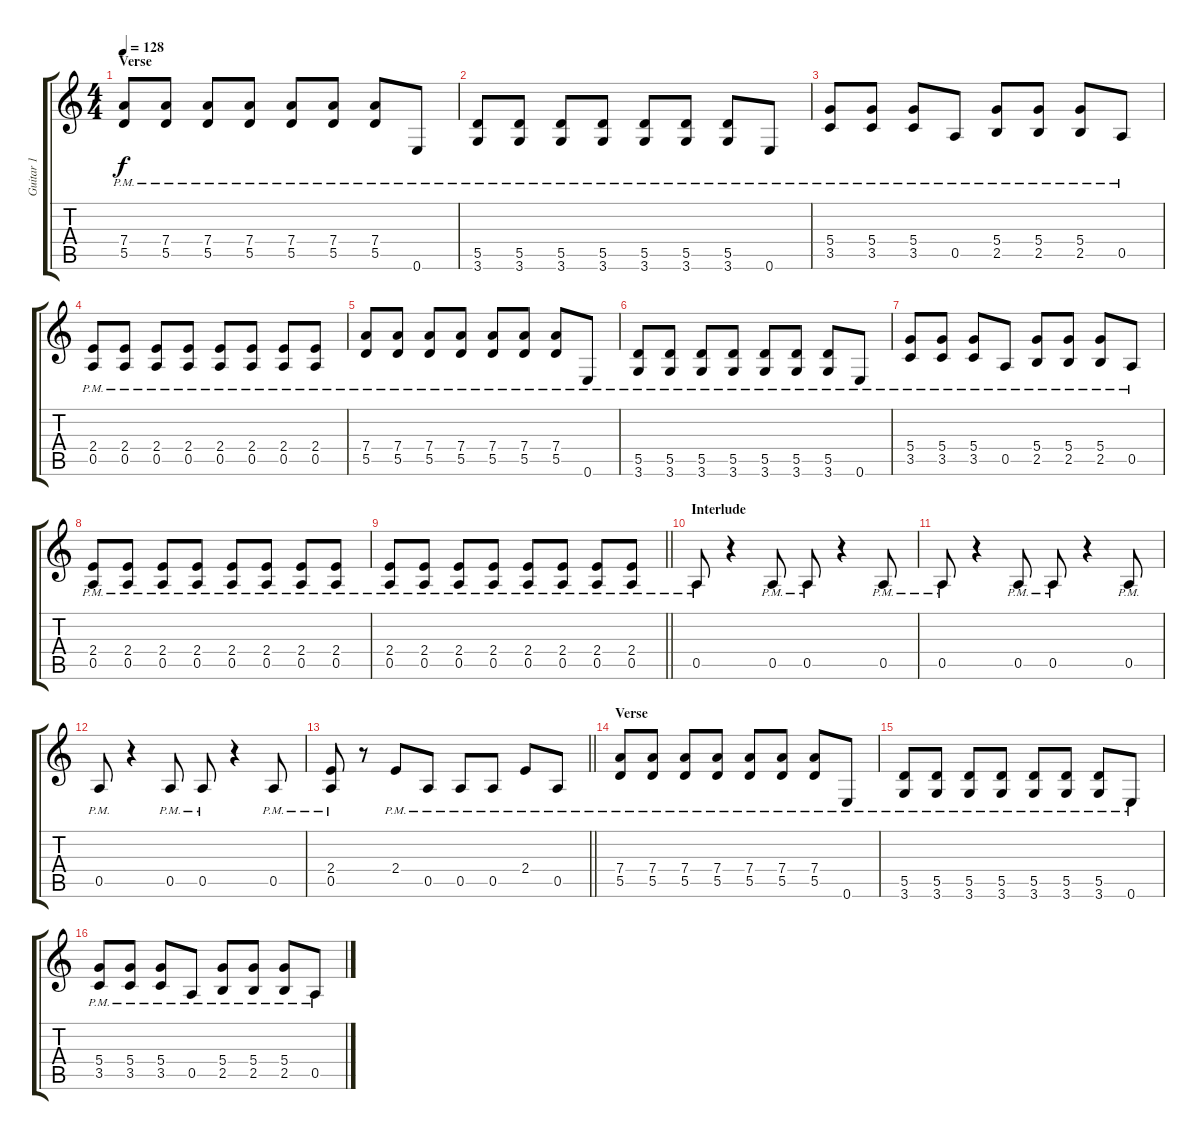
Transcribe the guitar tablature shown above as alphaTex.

\track ("Guitar 1" "Guitar 1") {instrument overdrivenguitar}
\staff {score tabs}
\tuning (E4 B3 G3 D3 A2 E2) {hide}
\ts (4 4)
\section ("" "Verse")
\tempo 128
\clef g2
\ks c
(7.4{pm} 5.5{pm}).8{dy f} (7.4{pm} 5.5{pm}).8 (7.4{pm} 5.5{pm}).8 (7.4{pm} 5.5{pm}).8 (7.4{pm} 5.5{pm}).8 (7.4{pm} 5.5{pm}).8 (7.4{pm} 5.5{pm}).8 0.6{pm}.8 |
(5.5{pm} 3.6{pm}).8 (5.5{pm} 3.6{pm}).8 (5.5{pm} 3.6{pm}).8 (5.5{pm} 3.6{pm}).8 (5.5{pm} 3.6{pm}).8 (5.5{pm} 3.6{pm}).8 (5.5{pm} 3.6{pm}).8 0.6{pm}.8 |
(5.4{pm} 3.5{pm}).8 (5.4{pm} 3.5{pm}).8 (5.4{pm} 3.5{pm}).8 0.5{pm}.8 (5.4{pm} 2.5{pm}).8 (5.4{pm} 2.5{pm}).8 (5.4{pm} 2.5{pm}).8 0.5{pm}.8 |
(2.4{pm} 0.5{pm}).8 (2.4{pm} 0.5{pm}).8 (2.4{pm} 0.5{pm}).8 (2.4{pm} 0.5{pm}).8 (2.4{pm} 0.5{pm}).8 (2.4{pm} 0.5{pm}).8 (2.4{pm} 0.5{pm}).8 (2.4{pm} 0.5{pm}).8 |
(7.4{pm} 5.5{pm}).8 (7.4{pm} 5.5{pm}).8 (7.4{pm} 5.5{pm}).8 (7.4{pm} 5.5{pm}).8 (7.4{pm} 5.5{pm}).8 (7.4{pm} 5.5{pm}).8 (7.4{pm} 5.5{pm}).8 0.6{pm}.8 |
(5.5{pm} 3.6{pm}).8 (5.5{pm} 3.6{pm}).8 (5.5{pm} 3.6{pm}).8 (5.5{pm} 3.6{pm}).8 (5.5{pm} 3.6{pm}).8 (5.5{pm} 3.6{pm}).8 (5.5{pm} 3.6{pm}).8 0.6{pm}.8 |
(5.4{pm} 3.5{pm}).8 (5.4{pm} 3.5{pm}).8 (5.4{pm} 3.5{pm}).8 0.5{pm}.8 (5.4{pm} 2.5{pm}).8 (5.4{pm} 2.5{pm}).8 (5.4{pm} 2.5{pm}).8 0.5{pm}.8 |
(2.4{pm} 0.5{pm}).8 (2.4{pm} 0.5{pm}).8 (2.4{pm} 0.5{pm}).8 (2.4{pm} 0.5{pm}).8 (2.4{pm} 0.5{pm}).8 (2.4{pm} 0.5{pm}).8 (2.4{pm} 0.5{pm}).8 (2.4{pm} 0.5{pm}).8 |
\barLineRight lightlight
(2.4{pm} 0.5{pm}).8 (2.4{pm} 0.5{pm}).8 (2.4{pm} 0.5{pm}).8 (2.4{pm} 0.5{pm}).8 (2.4{pm} 0.5{pm}).8 (2.4{pm} 0.5{pm}).8 (2.4{pm} 0.5{pm}).8 (2.4{pm} 0.5{pm}).8 |
\section ("" "Interlude")
0.5{pm}.8 r.4 0.5{pm}.8 0.5{pm}.8 r.4 0.5{pm}.8 |
0.5{pm}.8 r.4 0.5{pm}.8 0.5{pm}.8 r.4 0.5{pm}.8 |
0.5{pm}.8 r.4 0.5{pm}.8 0.5{pm}.8 r.4 0.5{pm}.8 |
\barLineRight lightlight
(2.4{pm} 0.5{pm}).8 r.8 2.4{pm}.8 0.5{pm}.8 0.5{pm}.8 0.5{pm}.8 2.4{pm}.8 0.5{pm}.8 |
\section ("" "Verse")
(7.4{pm} 5.5{pm}).8 (7.4{pm} 5.5{pm}).8 (7.4{pm} 5.5{pm}).8 (7.4{pm} 5.5{pm}).8 (7.4{pm} 5.5{pm}).8 (7.4{pm} 5.5{pm}).8 (7.4{pm} 5.5{pm}).8 0.6{pm}.8 |
(5.5{pm} 3.6{pm}).8 (5.5{pm} 3.6{pm}).8 (5.5{pm} 3.6{pm}).8 (5.5{pm} 3.6{pm}).8 (5.5{pm} 3.6{pm}).8 (5.5{pm} 3.6{pm}).8 (5.5{pm} 3.6{pm}).8 0.6{pm}.8 |
(5.4{pm} 3.5{pm}).8 (5.4{pm} 3.5{pm}).8 (5.4{pm} 3.5{pm}).8 0.5{pm}.8 (5.4{pm} 2.5{pm}).8 (5.4{pm} 2.5{pm}).8 (5.4{pm} 2.5{pm}).8 0.5{pm}.8
